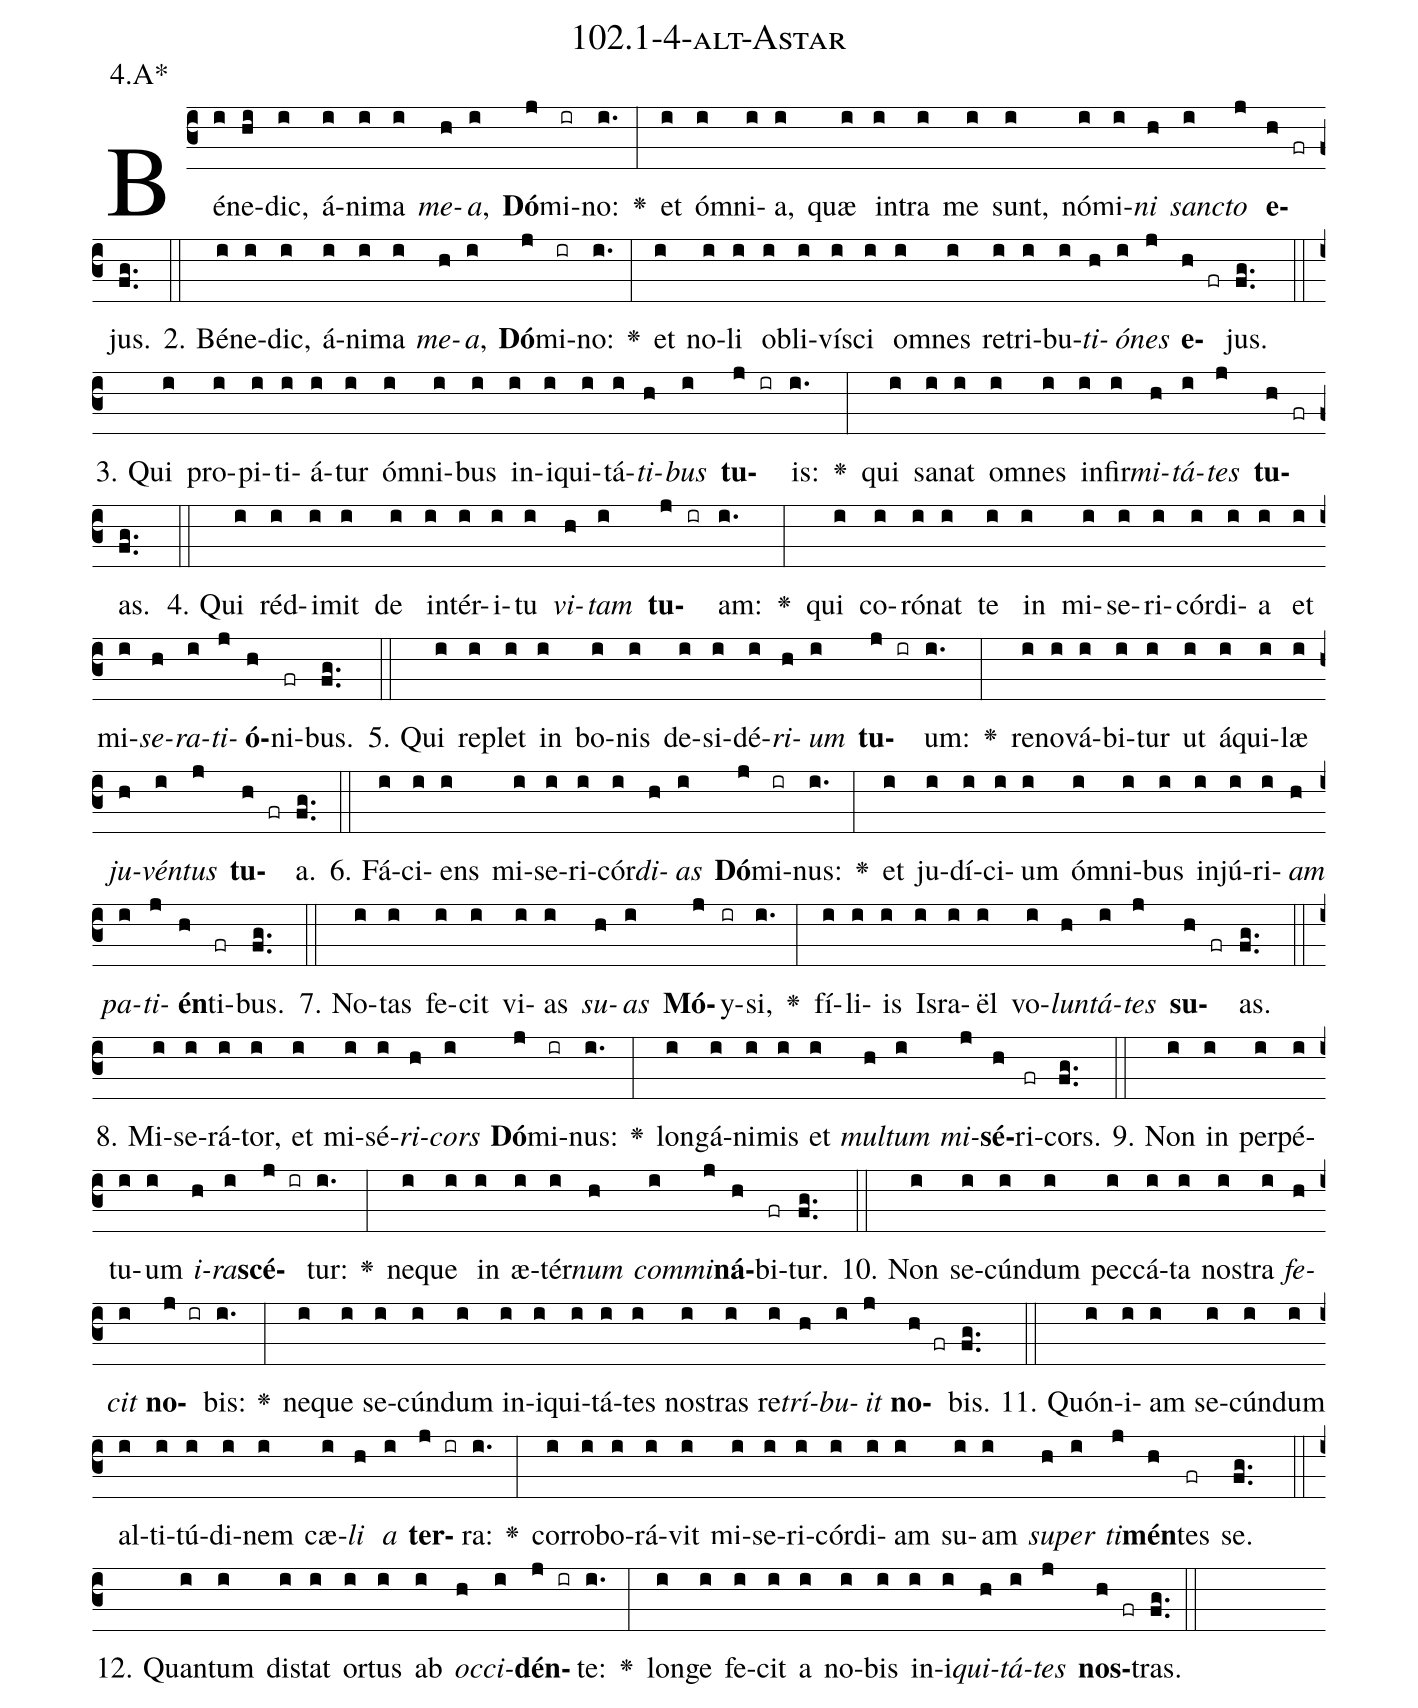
name: 102.1-4-alt-Astar;
annotation: 4.A*;
%%
(c3)Bé(i)ne(hi)dic,(i) á(i)ni(i)ma(i) <i>me</i>(h)<i>a</i>,(i) <b>Dó</b>(j)mi(ir)no:(i.) <v>\greheightstar</v>(:) et(i) óm(i)ni(i)a,(i) quæ(i) in(i)tra(i) me(i) sunt,(i) nó(i)mi(i)<i>ni</i>(h) <i>sanc</i>(i)<i>to</i>(j) <b>e</b>(h fr)jus.(fg..) (::)
2. Bé(i)ne(i)dic,(i) á(i)ni(i)ma(i) <i>me</i>(h)<i>a</i>,(i) <b>Dó</b>(j)mi(ir)no:(i.) <v>\greheightstar</v>(:) et(i) no(i)li(i) ob(i)li(i)ví(i)sci(i) om(i)nes(i) re(i)tri(i)bu(i)<i>ti</i>(h)<i>ó</i>(i)<i>nes</i>(j) <b>e</b>(h fr)jus.(fg..) (::)
3. Qui(i) pro(i)pi(i)ti(i)á(i)tur(i) óm(i)ni(i)bus(i) in(i)i(i)qui(i)tá(i)<i>ti</i>(h)<i>bus</i>(i) <b>tu</b>(j ir)is:(i.) <v>\greheightstar</v>(:) qui(i) sa(i)nat(i) om(i)nes(i) in(i)fir(i)<i>mi</i>(h)<i>tá</i>(i)<i>tes</i>(j) <b>tu</b>(h fr)as.(fg..) (::)
4. Qui(i) réd(i)i(i)mit(i) de(i) in(i)tér(i)i(i)tu(i) <i>vi</i>(h)<i>tam</i>(i) <b>tu</b>(j ir)am:(i.) <v>\greheightstar</v>(:) qui(i) co(i)ró(i)nat(i) te(i) in(i) mi(i)se(i)ri(i)cór(i)di(i)a(i) et(i) mi(i)<i>se</i>(h)<i>ra</i>(i)<i>ti</i>(j)<b>ó</b>(h)ni(fr)bus.(fg..) (::)
5. Qui(i) re(i)plet(i) in(i) bo(i)nis(i) de(i)si(i)dé(i)<i>ri</i>(h)<i>um</i>(i) <b>tu</b>(j ir)um:(i.) <v>\greheightstar</v>(:) re(i)no(i)vá(i)bi(i)tur(i) ut(i) á(i)qui(i)læ(i) <i>ju</i>(h)<i>vén</i>(i)<i>tus</i>(j) <b>tu</b>(h fr)a.(fg..) (::)
6. Fá(i)ci(i)ens(i) mi(i)se(i)ri(i)cór(i)<i>di</i>(h)<i>as</i>(i) <b>Dó</b>(j)mi(ir)nus:(i.) <v>\greheightstar</v>(:) et(i) ju(i)dí(i)ci(i)um(i) óm(i)ni(i)bus(i) in(i)jú(i)ri(i)<i>am</i>(h) <i>pa</i>(i)<i>ti</i>(j)<b>én</b>(h)ti(fr)bus.(fg..) (::)
7. No(i)tas(i) fe(i)cit(i) vi(i)as(i) <i>su</i>(h)<i>as</i>(i) <b>Mó</b>(j)y(ir)si,(i.) <v>\greheightstar</v>(:) fí(i)li(i)is(i) Is(i)ra(i)ël(i) vo(i)<i>lun</i>(h)<i>tá</i>(i)<i>tes</i>(j) <b>su</b>(h fr)as.(fg..) (::)
8. Mi(i)se(i)rá(i)tor,(i) et(i) mi(i)sé(i)<i>ri</i>(h)<i>cors</i>(i) <b>Dó</b>(j)mi(ir)nus:(i.) <v>\greheightstar</v>(:) long(i)á(i)ni(i)mis(i) et(i) <i>mul</i>(h)<i>tum</i>(i) <i>mi</i>(j)<b>sé</b>(h)ri(fr)cors.(fg..) (::)
9. Non(i) in(i) per(i)pé(i)tu(i)um(i) <i>i</i>(h)<i>ra</i>(i)<b>scé</b>(j ir)tur:(i.) <v>\greheightstar</v>(:) ne(i)que(i) in(i) æ(i)tér(i)<i>num</i>(h) <i>com</i>(i)<i>mi</i>(j)<b>ná</b>(h)bi(fr)tur.(fg..) (::)
10. Non(i) se(i)cún(i)dum(i) pec(i)cá(i)ta(i) nos(i)tra(i) <i>fe</i>(h)<i>cit</i>(i) <b>no</b>(j ir)bis:(i.) <v>\greheightstar</v>(:) ne(i)que(i) se(i)cún(i)dum(i) in(i)i(i)qui(i)tá(i)tes(i) nos(i)tras(i) re(i)<i>trí</i>(h)<i>bu</i>(i)<i>it</i>(j) <b>no</b>(h fr)bis.(fg..) (::)
11. Quón(i)i(i)am(i) se(i)cún(i)dum(i) al(i)ti(i)tú(i)di(i)nem(i) cæ(i)<i>li</i>(h) <i>a</i>(i) <b>ter</b>(j ir)ra:(i.) <v>\greheightstar</v>(:) cor(i)ro(i)bo(i)rá(i)vit(i) mi(i)se(i)ri(i)cór(i)di(i)am(i) su(i)am(i) <i>su</i>(h)<i>per</i>(i) <i>ti</i>(j)<b>mén</b>(h)tes(fr) se.(fg..) (::)
12. Quan(i)tum(i) di(i)stat(i) or(i)tus(i) ab(i) <i>oc</i>(h)<i>ci</i>(i)<b>dén</b>(j ir)te:(i.) <v>\greheightstar</v>(:) lon(i)ge(i) fe(i)cit(i) a(i) no(i)bis(i) in(i)i(i)<i>qui</i>(h)<i>tá</i>(i)<i>tes</i>(j) <b>nos</b>(h fr)tras.(fg..) (::)
